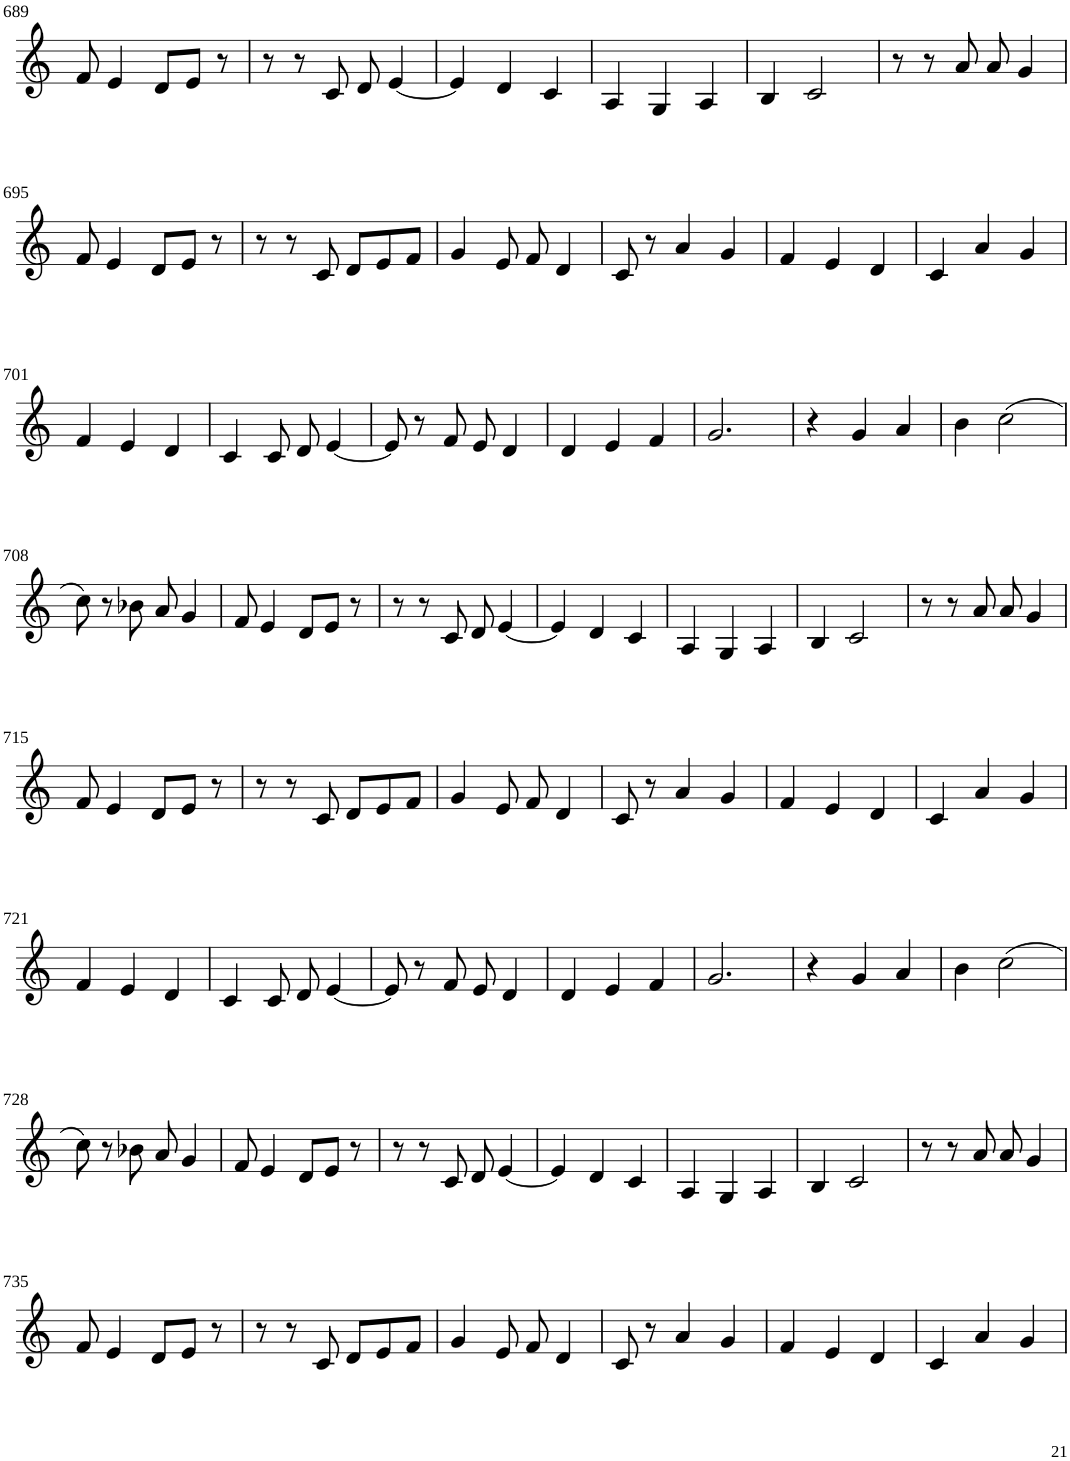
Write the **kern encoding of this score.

**kern
*part1
*staff1
*I"Violin
!!LO:PB:g=z
*clefG2
*k[]
*M6/8
=689
8f/
4e/
8d/L
8e/J
8r
=690
8r
8r
8c/
8d/
[4e/
=691
4e/]
4d/
4c/
=692
4A/
4G/
4A/
=693
4B/
2c/
=694
8r
8r
8a/
8a/
4g/
!!LO:LB:g=z
=695
8f/
4e/
8d/L
8e/J
8r
=696
8r
8r
8c/
8d/L
8e/
8f/J
=697
4g/
8e/
8f/
4d/
=698
8c/
8r
4a/
4g/
=699
4f/
4e/
4d/
=700
4c/
4a/
4g/
!!LO:LB:g=z
=701
4f/
4e/
4d/
=702
4c/
8c/
8d/
[4e/
=703
8e/]
8r
8f/
8e/
4d/
=704
4d/
4e/
4f/
=705
2.g/
=706
4r
4g/
4a/
=707
4b\
(2cc\
!!LO:LB:g=z
=708
8cc\)
8r
8b-X\
8a/
4g/
=709
8f/
4e/
8d/L
8e/J
8r
=710
8r
8r
8c/
8d/
[4e/
=711
4e/]
4d/
4c/
=712
4A/
4G/
4A/
=713
4B/
2c/
=714
8r
8r
8a/
8a/
4g/
!!LO:LB:g=z
=715
8f/
4e/
8d/L
8e/J
8r
=716
8r
8r
8c/
8d/L
8e/
8f/J
=717
4g/
8e/
8f/
4d/
=718
8c/
8r
4a/
4g/
=719
4f/
4e/
4d/
=720
4c/
4a/
4g/
!!LO:LB:g=z
=721
4f/
4e/
4d/
=722
4c/
8c/
8d/
[4e/
=723
8e/]
8r
8f/
8e/
4d/
=724
4d/
4e/
4f/
=725
2.g/
=726
4r
4g/
4a/
=727
4b\
(2cc\
!!LO:LB:g=z
=728
8cc\)
8r
8b-X\
8a/
4g/
=729
8f/
4e/
8d/L
8e/J
8r
=730
8r
8r
8c/
8d/
[4e/
=731
4e/]
4d/
4c/
=732
4A/
4G/
4A/
=733
4B/
2c/
=734
8r
8r
8a/
8a/
4g/
!!LO:LB:g=z
=735
8f/
4e/
8d/L
8e/J
8r
=736
8r
8r
8c/
8d/L
8e/
8f/J
=737
4g/
8e/
8f/
4d/
=738
8c/
8r
4a/
4g/
=739
4f/
4e/
4d/
=740
4c/
4a/
4g/
=
*-
